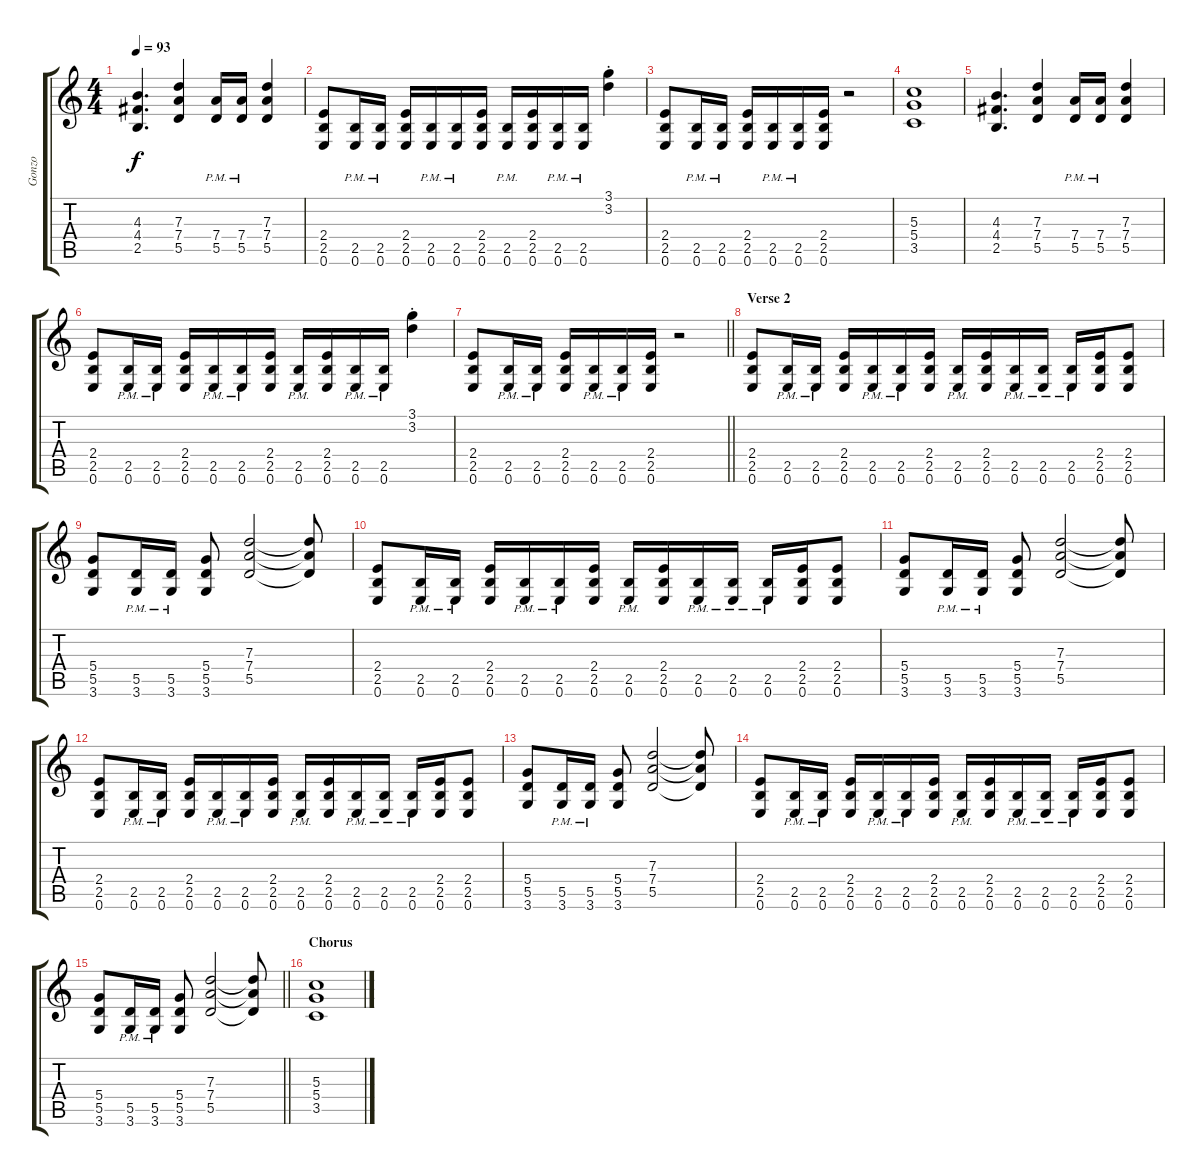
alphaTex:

\track ("Gonzo" "Gonzo") {instrument distortionguitar}
\staff {score tabs}
\tuning (E4 B3 G3 D3 A2 E2) {hide}
\ts (4 4)
\tempo 93
\clef g2
\ks c
(4.3 4.4 2.5).4{d dy f} (7.3 7.4 5.5).4 (7.4{pm} 5.5{pm}).16 (7.4{pm} 5.5{pm}).16 (7.3 7.4 5.5).4 |
(2.4 2.5 0.6).8 (2.5{pm} 0.6{pm}).16 (2.5{pm} 0.6{pm}).16 (2.4 2.5 0.6).16 (2.5{pm} 0.6{pm}).16 (2.5{pm} 0.6{pm}).16 (2.4 2.5 0.6).16 (2.5{pm} 0.6{pm}).16 (2.4 2.5 0.6).16 (2.5{pm} 0.6{pm}).16 (2.5{pm} 0.6{pm}).16 (3.1{st} 3.2{st}).4 |
(2.4 2.5 0.6).8 (2.5{pm} 0.6{pm}).16 (2.5{pm} 0.6{pm}).16 (2.4 2.5 0.6).16 (2.5{pm} 0.6{pm}).16 (2.5{pm} 0.6{pm}).16 (2.4 2.5 0.6).16 r.2 |
(5.3 5.4 3.5).1 |
(4.3 4.4 2.5).4{d} (7.3 7.4 5.5).4 (7.4{pm} 5.5{pm}).16 (7.4{pm} 5.5{pm}).16 (7.3 7.4 5.5).4 |
(2.4 2.5 0.6).8 (2.5{pm} 0.6{pm}).16 (2.5{pm} 0.6{pm}).16 (2.4 2.5 0.6).16 (2.5{pm} 0.6{pm}).16 (2.5{pm} 0.6{pm}).16 (2.4 2.5 0.6).16 (2.5{pm} 0.6{pm}).16 (2.4 2.5 0.6).16 (2.5{pm} 0.6{pm}).16 (2.5{pm} 0.6{pm}).16 (3.1{st} 3.2{st}).4 |
\barLineRight lightlight
(2.4 2.5 0.6).8 (2.5{pm} 0.6{pm}).16 (2.5{pm} 0.6{pm}).16 (2.4 2.5 0.6).16 (2.5{pm} 0.6{pm}).16 (2.5{pm} 0.6{pm}).16 (2.4 2.5 0.6).16 r.2 |
\section ("" "Verse 2")
(2.4 2.5 0.6).8 (2.5{pm} 0.6{pm}).16 (2.5{pm} 0.6{pm}).16 (2.4 2.5 0.6).16 (2.5{pm} 0.6{pm}).16 (2.5{pm} 0.6{pm}).16 (2.4 2.5 0.6).16 (2.5{pm} 0.6{pm}).16 (2.4 2.5 0.6).16 (2.5{pm} 0.6{pm}).16 (2.5{pm} 0.6{pm}).16 (2.5{pm} 0.6{pm}).16 (2.4 2.5 0.6).16 (2.4 2.5 0.6).8 |
(5.4 5.5 3.6).8 (5.5{pm} 3.6{pm}).16 (5.5{pm} 3.6{pm}).16 (5.4 5.5 3.6).8 (7.3 7.4 5.5).2 (7.3{t} 7.4{t} 5.5{t}).8 |
(2.4 2.5 0.6).8 (2.5{pm} 0.6{pm}).16 (2.5{pm} 0.6{pm}).16 (2.4 2.5 0.6).16 (2.5{pm} 0.6{pm}).16 (2.5{pm} 0.6{pm}).16 (2.4 2.5 0.6).16 (2.5{pm} 0.6{pm}).16 (2.4 2.5 0.6).16 (2.5{pm} 0.6{pm}).16 (2.5{pm} 0.6{pm}).16 (2.5{pm} 0.6{pm}).16 (2.4 2.5 0.6).16 (2.4 2.5 0.6).8 |
(5.4 5.5 3.6).8 (5.5{pm} 3.6{pm}).16 (5.5{pm} 3.6{pm}).16 (5.4 5.5 3.6).8 (7.3 7.4 5.5).2 (7.3{t} 7.4{t} 5.5{t}).8 |
(2.4 2.5 0.6).8 (2.5{pm} 0.6{pm}).16 (2.5{pm} 0.6{pm}).16 (2.4 2.5 0.6).16 (2.5{pm} 0.6{pm}).16 (2.5{pm} 0.6{pm}).16 (2.4 2.5 0.6).16 (2.5{pm} 0.6{pm}).16 (2.4 2.5 0.6).16 (2.5{pm} 0.6{pm}).16 (2.5{pm} 0.6{pm}).16 (2.5{pm} 0.6{pm}).16 (2.4 2.5 0.6).16 (2.4 2.5 0.6).8 |
(5.4 5.5 3.6).8 (5.5{pm} 3.6{pm}).16 (5.5{pm} 3.6{pm}).16 (5.4 5.5 3.6).8 (7.3 7.4 5.5).2 (7.3{t} 7.4{t} 5.5{t}).8 |
(2.4 2.5 0.6).8 (2.5{pm} 0.6{pm}).16 (2.5{pm} 0.6{pm}).16 (2.4 2.5 0.6).16 (2.5{pm} 0.6{pm}).16 (2.5{pm} 0.6{pm}).16 (2.4 2.5 0.6).16 (2.5{pm} 0.6{pm}).16 (2.4 2.5 0.6).16 (2.5{pm} 0.6{pm}).16 (2.5{pm} 0.6{pm}).16 (2.5{pm} 0.6{pm}).16 (2.4 2.5 0.6).16 (2.4 2.5 0.6).8 |
\barLineRight lightlight
(5.4 5.5 3.6).8 (5.5{pm} 3.6{pm}).16 (5.5{pm} 3.6{pm}).16 (5.4 5.5 3.6).8 (7.3 7.4 5.5).2 (7.3{t} 7.4{t} 5.5{t}).8 |
\section ("" "Chorus")
(5.3 5.4 3.5).1
